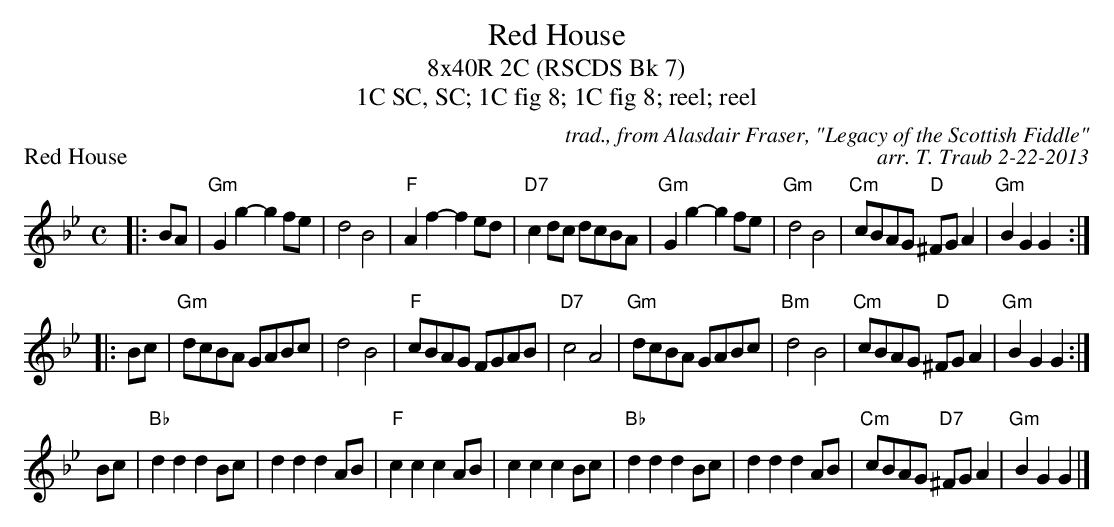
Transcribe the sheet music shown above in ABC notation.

X:1
T: Red House
T: 8x40R 2C (RSCDS Bk 7)
T: 1C SC, SC; 1C fig 8; 1C fig 8; reel; reel
P: Red House
C: trad., from Alasdair Fraser, "Legacy of the Scottish Fiddle"
C: arr. T. Traub 2-22-2013
M: C
L: 1/8
K: Gm
|: BA|"Gm"G2 g2-g2 fe |d4 B4|"F"A2 f2-f2 ed |"D7"c2 dc dcBA|"Gm"G2 g2-g2 fe|"Gm" d4 B4|"Cm"cBAG "D"^FG A2|"Gm"B2 G2 G2 :|
|: Bc|"Gm"dcBA GABc|d4 B4|"F"cBAG FGAB|"D7"c4 A4|"Gm"dcBA GABc|"Bm"d4 B4|"Cm"cBAG "D"^FG A2|"Gm"B2 G2 G2 :|
Bc|"Bb"d2 d2 d2 Bc|d2 d2 d2 AB|"F"c2 c2 c2 AB|c2 c2 c2 Bc|"Bb"d2 d2 d2 Bc|d2 d2 d2 AB|"Cm"cBAG "D7"^FG A2|"Gm"B2 G2 G2 |]
